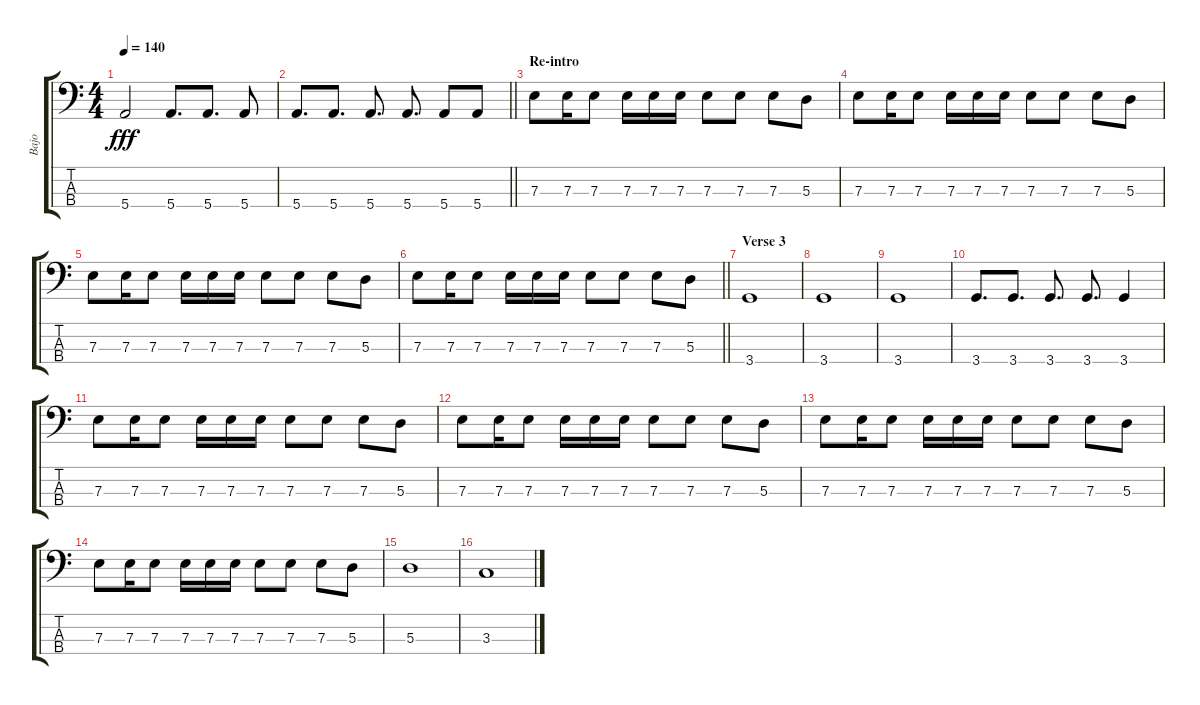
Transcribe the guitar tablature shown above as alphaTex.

\track ("Bajo" "Bajo") {instrument distortionguitar}
\staff {score tabs}
\tuning (G2 D2 A1 E1) {hide}
\ts (4 4)
\tempo 140
\clef f4
\ks c
5.4.2{dy fff} 5.4.8{d} 5.4.8{d} 5.4.8 |
\barLineRight lightlight
5.4.8{d} 5.4.8{d} 5.4.8{d} 5.4.8{d} 5.4.8 5.4.8 |
\section ("" "Re-intro")
7.3.8 7.3.16 7.3.8 7.3.16 7.3.16 7.3.16 7.3.8 7.3.8 7.3.8 5.3.8 |
7.3.8 7.3.16 7.3.8 7.3.16 7.3.16 7.3.16 7.3.8 7.3.8 7.3.8 5.3.8 |
7.3.8 7.3.16 7.3.8 7.3.16 7.3.16 7.3.16 7.3.8 7.3.8 7.3.8 5.3.8 |
\barLineRight lightlight
7.3.8 7.3.16 7.3.8 7.3.16 7.3.16 7.3.16 7.3.8 7.3.8 7.3.8 5.3.8 |
\section ("" "Verse 3")
3.4.1 |
3.4.1 |
3.4.1 |
3.4.8{d} 3.4.8{d} 3.4.8{d} 3.4.8{d} 3.4.4 |
7.3.8 7.3.16 7.3.8 7.3.16 7.3.16 7.3.16 7.3.8 7.3.8 7.3.8 5.3.8 |
7.3.8 7.3.16 7.3.8 7.3.16 7.3.16 7.3.16 7.3.8 7.3.8 7.3.8 5.3.8 |
7.3.8 7.3.16 7.3.8 7.3.16 7.3.16 7.3.16 7.3.8 7.3.8 7.3.8 5.3.8 |
7.3.8 7.3.16 7.3.8 7.3.16 7.3.16 7.3.16 7.3.8 7.3.8 7.3.8 5.3.8 |
5.3.1 |
3.3.1
